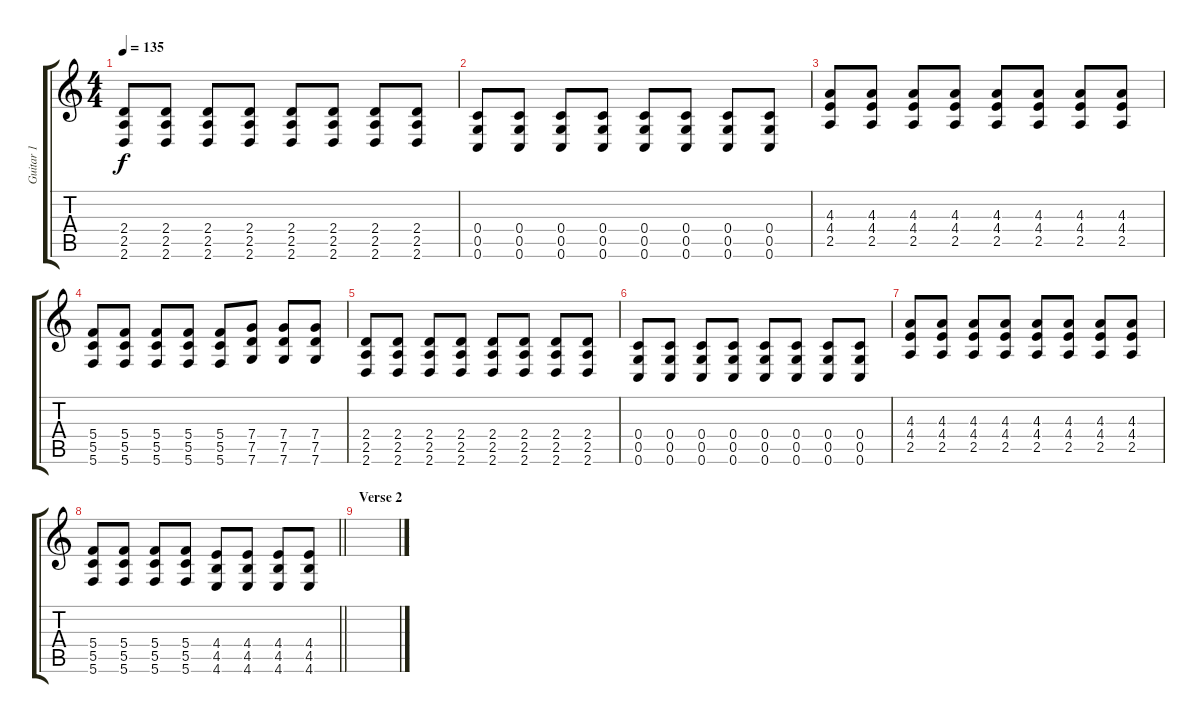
\track ("Guitar 1" "Guitar 1") {instrument distortionguitar}
\staff {score tabs}
\tuning (D4 A3 F3 C3 G2 C2) {hide}
\ts (4 4)
\tempo 135
\clef g2
\ks c
(2.4 2.5 2.6).8{dy f} (2.4 2.5 2.6).8 (2.4 2.5 2.6).8 (2.4 2.5 2.6).8 (2.4 2.5 2.6).8 (2.4 2.5 2.6).8 (2.4 2.5 2.6).8 (2.4 2.5 2.6).8 |
(0.4 0.5 0.6).8 (0.4 0.5 0.6).8 (0.4 0.5 0.6).8 (0.4 0.5 0.6).8 (0.4 0.5 0.6).8 (0.4 0.5 0.6).8 (0.4 0.5 0.6).8 (0.4 0.5 0.6).8 |
(4.3 4.4 2.5).8 (4.3 4.4 2.5).8 (4.3 4.4 2.5).8 (4.3 4.4 2.5).8 (4.3 4.4 2.5).8 (4.3 4.4 2.5).8 (4.3 4.4 2.5).8 (4.3 4.4 2.5).8 |
(5.4 5.5 5.6).8 (5.4 5.5 5.6).8 (5.4 5.5 5.6).8 (5.4 5.5 5.6).8 (5.4 5.5 5.6).8 (7.4 7.5 7.6).8 (7.4 7.5 7.6).8 (7.4 7.5 7.6).8 |
(2.4 2.5 2.6).8 (2.4 2.5 2.6).8 (2.4 2.5 2.6).8 (2.4 2.5 2.6).8 (2.4 2.5 2.6).8 (2.4 2.5 2.6).8 (2.4 2.5 2.6).8 (2.4 2.5 2.6).8 |
(0.4 0.5 0.6).8 (0.4 0.5 0.6).8 (0.4 0.5 0.6).8 (0.4 0.5 0.6).8 (0.4 0.5 0.6).8 (0.4 0.5 0.6).8 (0.4 0.5 0.6).8 (0.4 0.5 0.6).8 |
(4.3 4.4 2.5).8 (4.3 4.4 2.5).8 (4.3 4.4 2.5).8 (4.3 4.4 2.5).8 (4.3 4.4 2.5).8 (4.3 4.4 2.5).8 (4.3 4.4 2.5).8 (4.3 4.4 2.5).8 |
\barLineRight lightlight
(5.4 5.5 5.6).8 (5.4 5.5 5.6).8 (5.4 5.5 5.6).8 (5.4 5.5 5.6).8 (4.4 4.5 4.6).8 (4.4 4.5 4.6).8 (4.4 4.5 4.6).8 (4.4 4.5 4.6).8 |
\section ("" "Verse 2")
